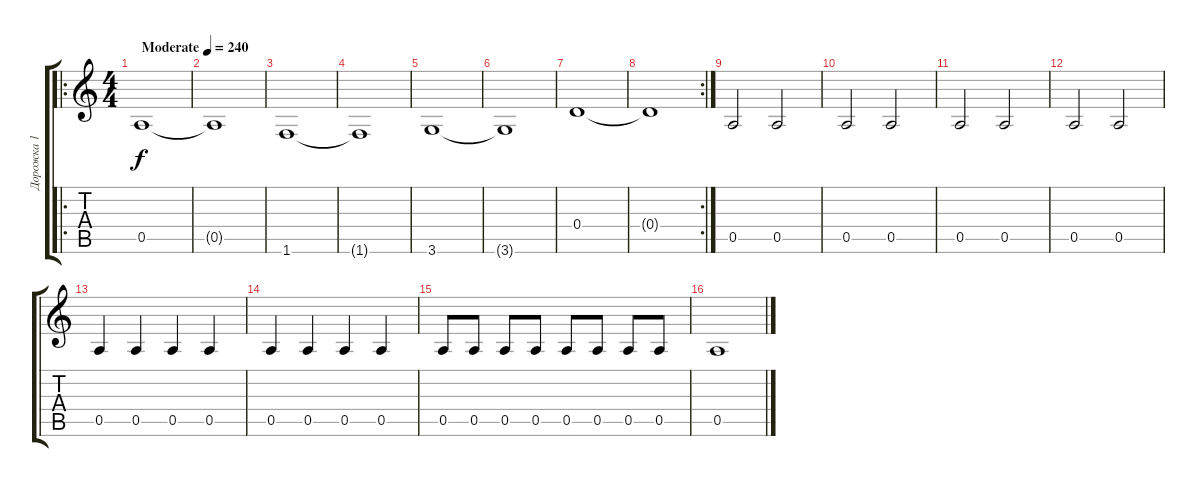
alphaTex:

\track ("Дорожка 1" "Дорожка 1") {instrument acousticguitarsteel}
\staff {score tabs}
\tuning (E4 B3 G3 D3 A2 E2) {hide}
\ro
\ts (4 4)
\tempo (240 "Moderate")
\clef g2
\ks c
0.5.1{dy f instrument acousticguitarsteel} |
0.5{t}.1 |
1.6.1 |
1.6{t}.1 |
3.6.1 |
3.6{t}.1 |
0.4.1 |
\rc 2
0.4{t}.1 |
0.5.2 0.5.2 |
0.5.2 0.5.2 |
0.5.2 0.5.2 |
0.5.2 0.5.2 |
0.5.4 0.5.4 0.5.4 0.5.4 |
0.5.4 0.5.4 0.5.4 0.5.4 |
0.5.8 0.5.8 0.5.8 0.5.8 0.5.8 0.5.8 0.5.8 0.5.8 |
0.5.1
